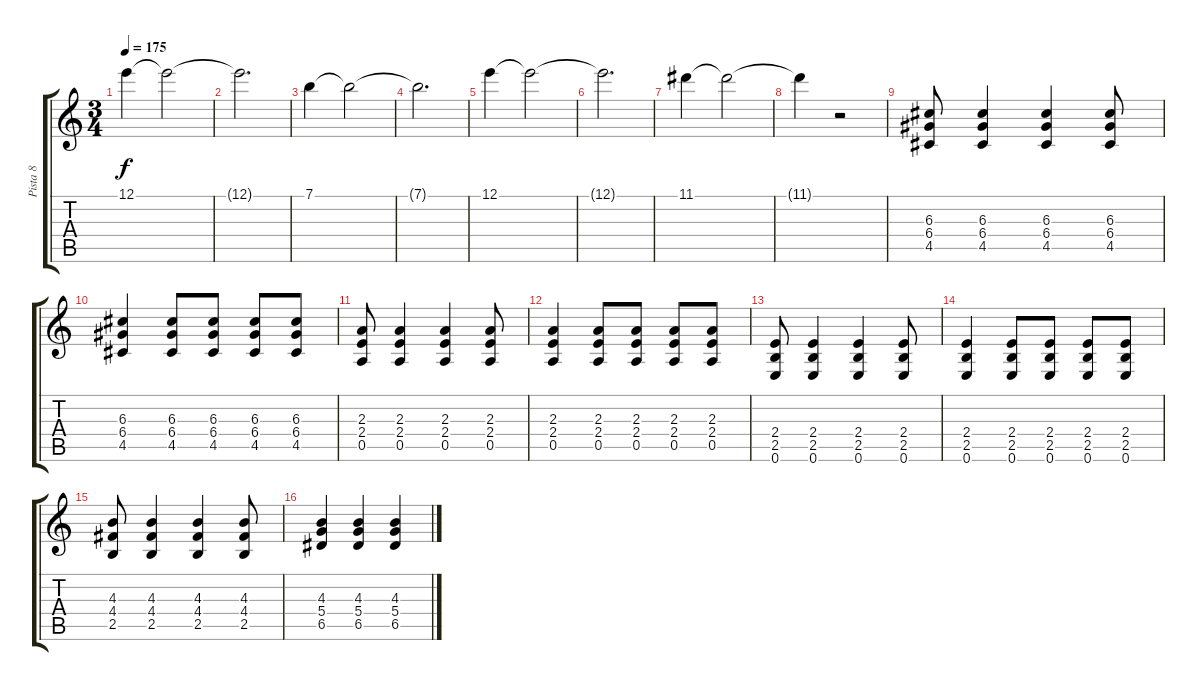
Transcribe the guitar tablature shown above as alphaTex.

\track ("Pista 8" "Pista 8") {instrument overdrivenguitar}
\staff {score tabs}
\tuning (E4 B3 G3 D3 A2 E2) {hide}
\ts (3 4)
\tempo 175
\clef g2
\ks c
12.1.4{dy f volume 10} 12.1{t}.2{volume 0} |
12.1{t}.2{d} |
7.1.4{volume 11} 7.1{t}.2{volume 0} |
7.1{t}.2{d} |
12.1.4{volume 10} 12.1{t}.2{volume 0} |
12.1{t}.2{d} |
11.1.4{volume 11} 11.1{t}.2{volume 0} |
11.1{t}.4 r.2 |
(6.3 6.4 4.5).8{volume 10} (6.3 6.4 4.5).4 (6.3 6.4 4.5).4 (6.3 6.4 4.5).8 |
(6.3 6.4 4.5).4 (6.3 6.4 4.5).8 (6.3 6.4 4.5).8 (6.3 6.4 4.5).8 (6.3 6.4 4.5).8 |
(2.3 2.4 0.5).8 (2.3 2.4 0.5).4 (2.3 2.4 0.5).4 (2.3 2.4 0.5).8 |
(2.3 2.4 0.5).4 (2.3 2.4 0.5).8 (2.3 2.4 0.5).8 (2.3 2.4 0.5).8 (2.3 2.4 0.5).8 |
(2.4 2.5 0.6).8 (2.4 2.5 0.6).4 (2.4 2.5 0.6).4 (2.4 2.5 0.6).8 |
(2.4 2.5 0.6).4 (2.4 2.5 0.6).8 (2.4 2.5 0.6).8 (2.4 2.5 0.6).8 (2.4 2.5 0.6).8 |
(4.3 4.4 2.5).8 (4.3 4.4 2.5).4 (4.3 4.4 2.5).4 (4.3 4.4 2.5).8 |
(4.3 5.4 6.5).4 (4.3 5.4 6.5).4 (4.3 5.4 6.5).4
